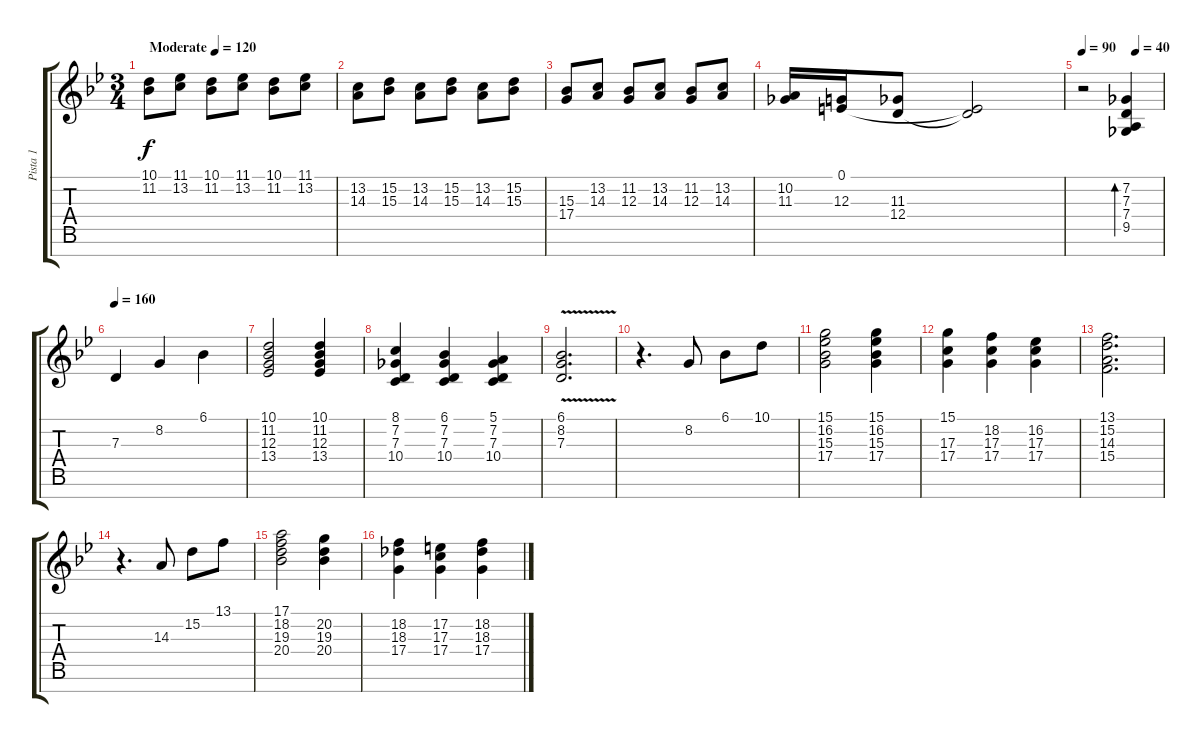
\track ("Pista 1" "Pista 1") {instrument acousticgrandpiano}
\staff {score tabs}
\tuning (E4 B3 G3 D3 A2 E2 B1) {hide}
\ts (3 4)
\tempo (120 "Moderate")
\clef g2
\ks bb
(10.1 11.2).8{dy f instrument acousticgrandpiano} (11.1 13.2).8 (10.1 11.2).8 (11.1 13.2).8 (10.1 11.2).8 (11.1 13.2).8 |
(13.2 14.3).8 (15.2 15.3).8 (13.2 14.3).8 (15.2 15.3).8 (13.2 14.3).8 (15.2 15.3).8 |
(15.3 17.4).8 (13.2 14.3).8 (11.2 12.3).8 (13.2 14.3).8 (11.2 12.3).8 (13.2 14.3).8 |
(10.2 11.3).16 (0.1 12.3).16 (11.3 12.4).8 (0.1{t} 12.4{t}).2 |
\tempo (40 0.6666666666666666)
\tempo 90
r.2 (7.2 7.3 7.4 9.5).4{bd 480} |
\tempo 160
7.3.4 8.2.4 6.1.4 |
(10.1 11.2 12.3 13.4).2 (10.1 11.2 12.3 13.4).4 |
(8.1 7.2 7.3 10.4).4 (6.1 7.2 7.3 10.4).4 (5.1 7.2 7.3 10.4).4 |
(6.1 8.2 7.3{v}).2{d} |
r.4{d} 8.2.8 6.1.8 10.1.8 |
(15.1 16.2 15.3 17.4).2 (15.1 16.2 15.3 17.4).4 |
(15.1 17.3 17.4).4 (18.2 17.3 17.4).4 (16.2 17.3 17.4).4 |
(13.1 15.2 14.3 15.4).2{d} |
r.4{d} 14.3.8 15.2.8 13.1.8 |
(17.1 18.2 19.3 20.4).2 (20.2 19.3 20.4).4 |
(18.2 18.3 17.4).4 (17.2 17.3 17.4).4 (18.2 18.3 17.4).4
